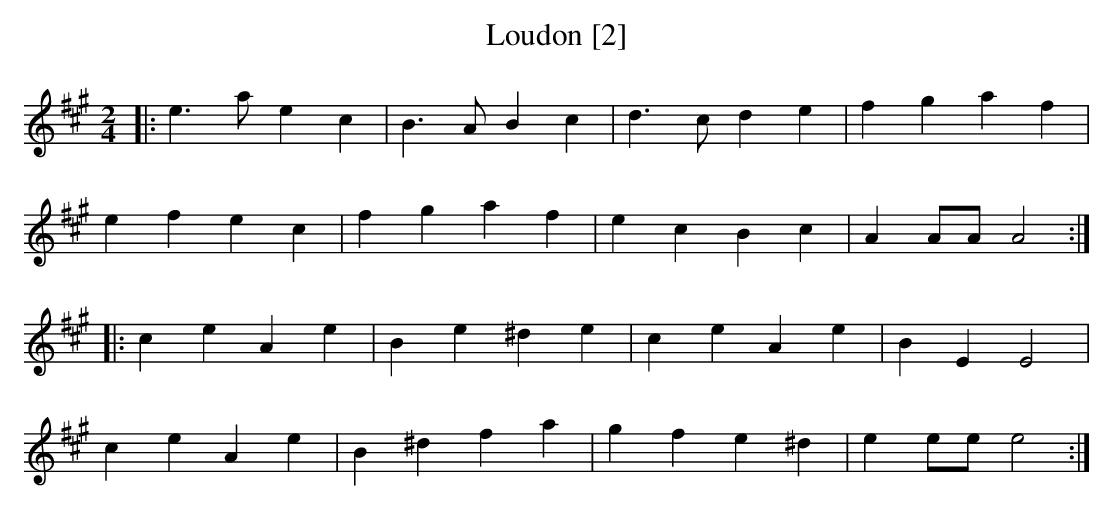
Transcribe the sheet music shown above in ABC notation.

X:1
T:Loudon [2]
M:2/4
L:1/8
K:A
|:e3a e2c2|B3A B2c2|d3c d2e2|f2g2a2f2|
e2f2e2c2|f2g2a2f2|e2c2B2c2|A2 AA A4:|
|:c2e2A2e2|B2e2^d2e2|c2e2A2e2|B2E2E4|
c2e2A2e2|B2^d2f2a2|g2f2e2^d2|e2 ee e4:|]
